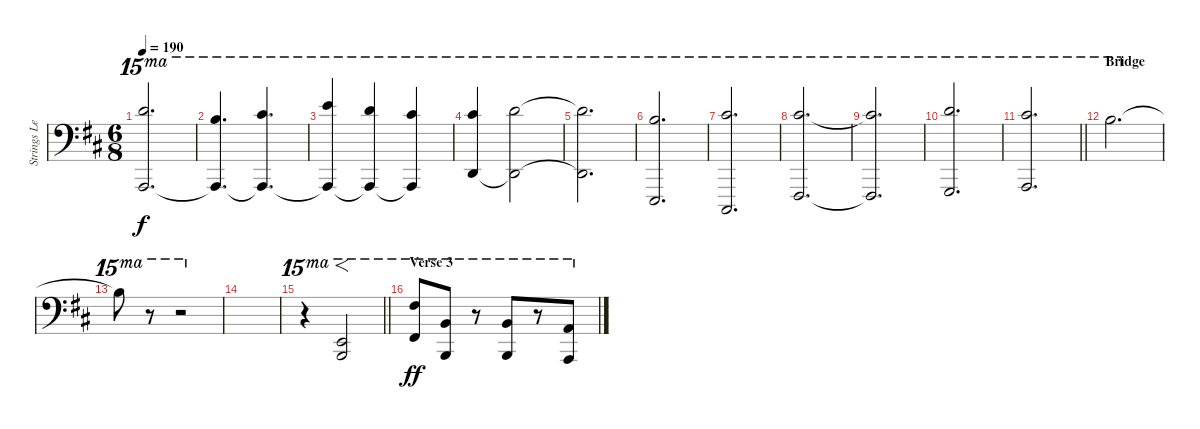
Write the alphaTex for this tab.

\track ("Strings Lead" "Strings Le") {instrument stringensemble1}
\staff {score}
\tuning (Db4 Ab3 E3 B2 Gb2 A1) {hide}
\ts (6 8)
\tempo 190
\clef f4
\ks bminor
(25.1{t} 10.4{t}).2{d ot 15ma dy f} |
(22.1 10.4{t}).4{d ot 15ma} (24.1 10.4{t}).4{d ot 15ma} |
(27.1 10.4{t}).4{ot 15ma} (25.1 10.4{t}).4{ot 15ma} (24.1 10.4{t}).4{ot 15ma} |
(24.1 15.4).4{ot 15ma} (25.1 15.4{t}).2{ot 15ma} |
(25.1{t} 15.4{t}).2{d ot 15ma} |
(22.1 5.4).2{d ot 15ma} |
(24.1 2.4).2{d ot 15ma} |
(24.1 7.4).2{d ot 15ma} |
(24.1{t} 7.4{t}).2{d ot 15ma} |
(25.1 3.3).2{d ot 15ma} |
\barLineRight lightlight
(24.1 1.2).2{d ot 15ma} |
\section ("" "Bridge")
22.1.2{d ot 15ma} |
22.1{t}.8{ot 15ma} r.8{ot 15ma} r.2{ot 15ma} |
|
\barLineRight lightlight
r.4{ot 15ma} (3.1 3.2).2{f ot 15ma} |
\section ("" "Verse 3")
(5.1 22.2).8{ot 15ma dy ff} (10.1 3.2).8{ot 15ma} r.8{ot 15ma} (10.1 3.2).8{ot 15ma} r.8{ot 15ma} (8.1 1.2).8{ot 15ma}
